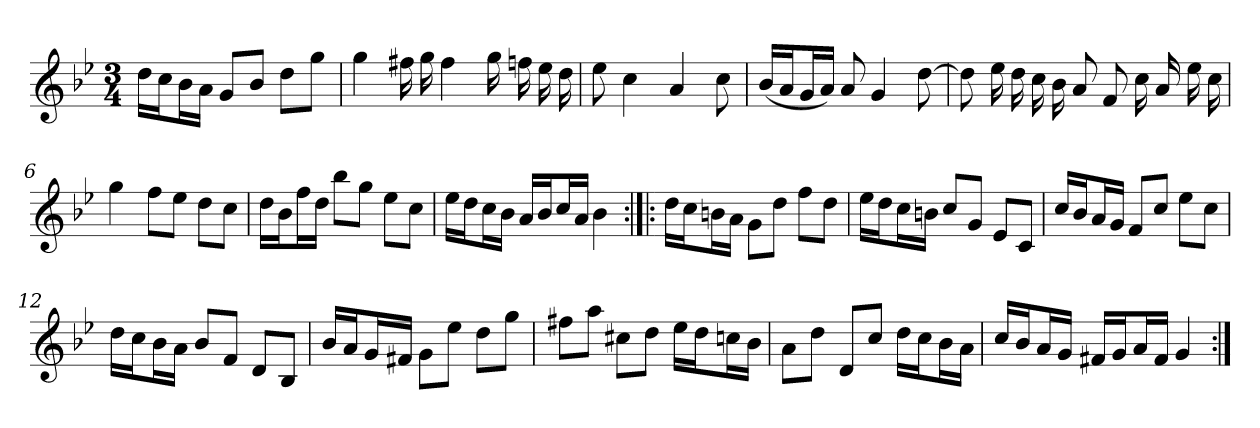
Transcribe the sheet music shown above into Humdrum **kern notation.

**kern
*part1
*staff1
*clefG2
*k[b-e-]
*g:
*M3/4
*MM120
=1
16dd\LL
16cc\J
16b-\L
16a\JJ
8g/L
8b-/J
8dd\L
8gg\J
=2
4gg
16ff#X
16gg
4ff#
16gg
16ffn
16ee-
16dd
=3
8ee-
4cc
4a
8cc
=4
(16b-/LL
16a/J
16g/L
16a/JJ)
8a
4g
[8dd
=5
8dd]
16ee-
16dd
16cc
16b-
8a
8f
16cc
16a
16ee-
16cc
=6
4gg
8ff\L
8ee-\J
8dd\L
8cc\J
=7
16dd\LL
16b-\J
16ff\L
16dd\JJ
8bb-\L
8gg\J
8ee-\L
8cc\J
=8
16ee-\LL
16dd\J
16cc\L
16b-\JJ
16a/LL
16b-/J
16cc/L
16a/JJ
4b-
=9:|!|:
16dd\LL
16cc\J
16bn\L
16a\JJ
8g\L
8dd\J
8ff\L
8dd\J
=10
16ee-\LL
16dd\J
16cc\L
16bn\JJ
8cc/L
8g/J
8e-/L
8c/J
=11
16cc/LL
16b-/J
16a/L
16g/JJ
8f/L
8cc/J
8ee-\L
8cc\J
=12
16dd\LL
16cc\J
16b-\L
16a\JJ
8b-/L
8f/J
8d/L
8B-/J
=13
16b-/LL
16a/J
16g/L
16f#X/JJ
8g\L
8ee-\J
8dd\L
8gg\J
=14
8ff#X\L
8aa\J
8cc#X\L
8dd\J
16ee-\LL
16dd\J
16ccn\L
16b-\JJ
=15
8a\L
8dd\J
8d/L
8cc/J
16dd\LL
16cc\J
16b-\L
16a\JJ
=16
16cc/LL
16b-/J
16a/L
16g/JJ
16f#X/LL
16g/J
16a/L
16f#/JJ
4g
=:|!
*-
